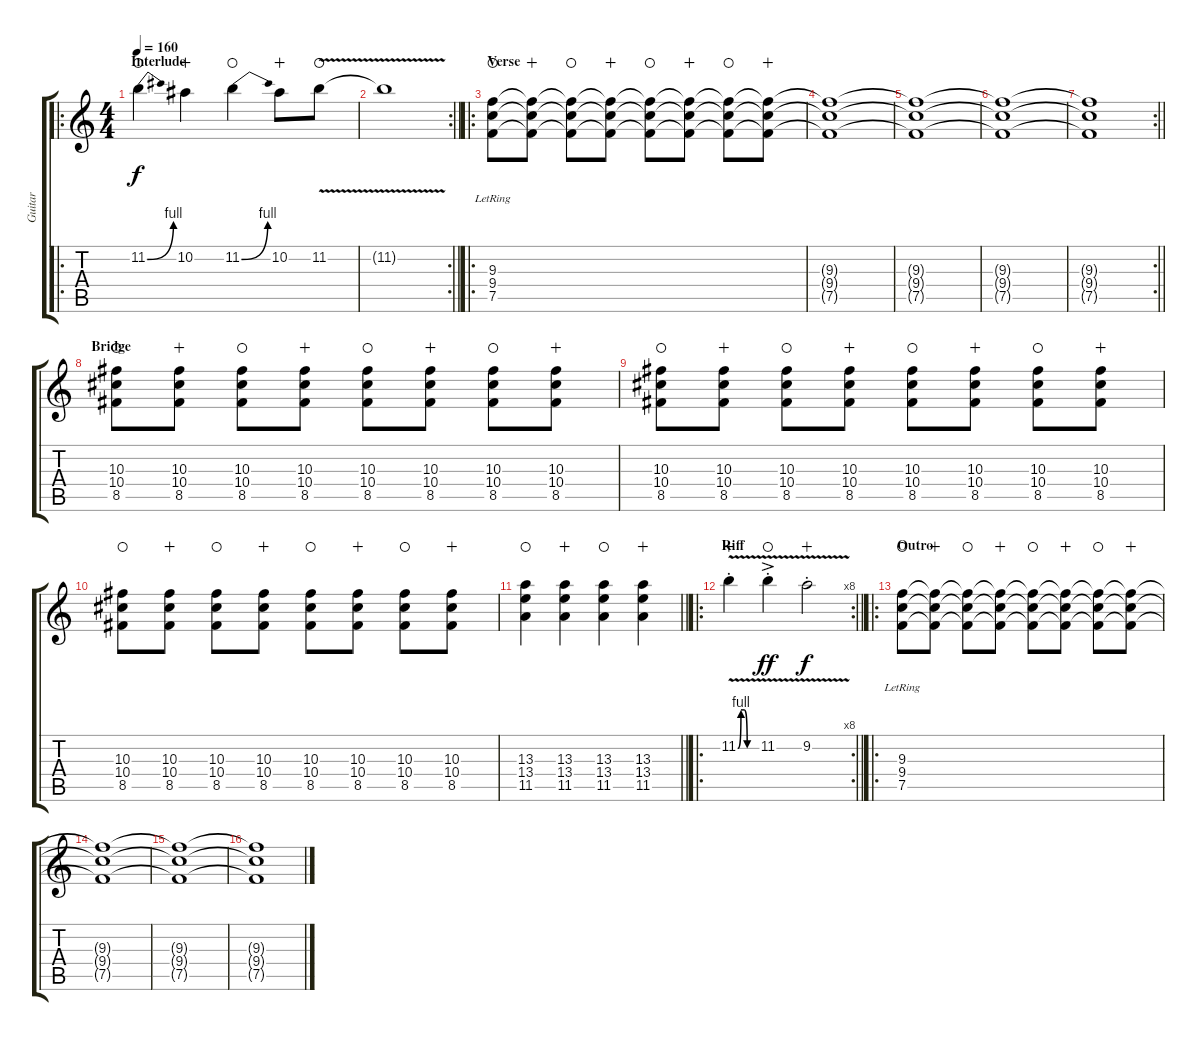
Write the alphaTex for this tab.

\track ("Guitar" "Guitar") {instrument overdrivenguitar}
\staff {score tabs}
\tuning (F4 C4 Ab3 Eb3 Bb2 F2) {hide}
\ro
\ts (4 4)
\section ("" "Interlude")
\tempo 160
\clef g2
\ks c
11.2{be (bend 0 0 60 4)}.4{dy f balance 16 waho} 10.2.4{wahc} 11.2{be (bend 0 0 60 4)}.4{waho} 10.2.8{wahc} 11.2{v}.8{waho} |
\rc 2
\barLineRight lightlight
11.2{t}.1{balance 8} |
\ro
\section ("" "Verse")
(9.3{lr} 9.4{lr} 7.5{lr}).8{waho} (9.3{t} 9.4{t} 7.5{t}).8{wahc} (9.3{t} 9.4{t} 7.5{t}).8{waho} (9.3{t} 9.4{t} 7.5{t}).8{wahc} (9.3{t} 9.4{t} 7.5{t}).8{waho} (9.3{t} 9.4{t} 7.5{t}).8{wahc} (9.3{t} 9.4{t} 7.5{t}).8{waho} (9.3{t} 9.4{t} 7.5{t}).8{wahc} |
(9.3{t} 9.4{t} 7.5{t}).1 |
(9.3{t} 9.4{t} 7.5{t}).1 |
(9.3{t} 9.4{t} 7.5{t}).1 |
\rc 2
\barLineRight lightlight
(9.3{t} 9.4{t} 7.5{t}).1{volume 0} |
\section ("" " Bridge")
(10.3 10.4 8.5).8{waho} (10.3 10.4 8.5).8{wahc} (10.3 10.4 8.5).8{waho} (10.3 10.4 8.5).8{wahc} (10.3 10.4 8.5).8{waho} (10.3 10.4 8.5).8{wahc} (10.3 10.4 8.5).8{waho} (10.3 10.4 8.5).8{wahc} |
(10.3 10.4 8.5).8{waho} (10.3 10.4 8.5).8{wahc} (10.3 10.4 8.5).8{waho} (10.3 10.4 8.5).8{wahc} (10.3 10.4 8.5).8{waho} (10.3 10.4 8.5).8{wahc} (10.3 10.4 8.5).8{waho} (10.3 10.4 8.5).8{wahc} |
(10.3 10.4 8.5).8{waho} (10.3 10.4 8.5).8{wahc} (10.3 10.4 8.5).8{waho} (10.3 10.4 8.5).8{wahc} (10.3 10.4 8.5).8{waho} (10.3 10.4 8.5).8{wahc} (10.3 10.4 8.5).8{waho} (10.3 10.4 8.5).8{wahc} |
\barLineRight lightlight
(13.3 13.4 11.5).4{waho} (13.3 13.4 11.5).4{wahc} (13.3 13.4 11.5).4{waho} (13.3 13.4 11.5).4{wahc} |
\ro
\rc 8
\section ("" "Riff")
\barLineRight lightlight
11.2{be (custom 0 0 10 4 20 4 30 0 60 0) v st}.4{wahc} 11.2{v ac st}.4{dy ff waho} 9.2{v st}.2{dy f wahc} |
\ro
\section ("" "Outro")
(9.3{lr} 9.4{lr} 7.5{lr}).8{waho} (9.3{t} 9.4{t} 7.5{t}).8{wahc} (9.3{t} 9.4{t} 7.5{t}).8{waho} (9.3{t} 9.4{t} 7.5{t}).8{wahc} (9.3{t} 9.4{t} 7.5{t}).8{waho} (9.3{t} 9.4{t} 7.5{t}).8{wahc} (9.3{t} 9.4{t} 7.5{t}).8{waho} (9.3{t} 9.4{t} 7.5{t}).8{wahc} |
(9.3{t} 9.4{t} 7.5{t}).1 |
(9.3{t} 9.4{t} 7.5{t}).1 |
(9.3{t} 9.4{t} 7.5{t}).1
